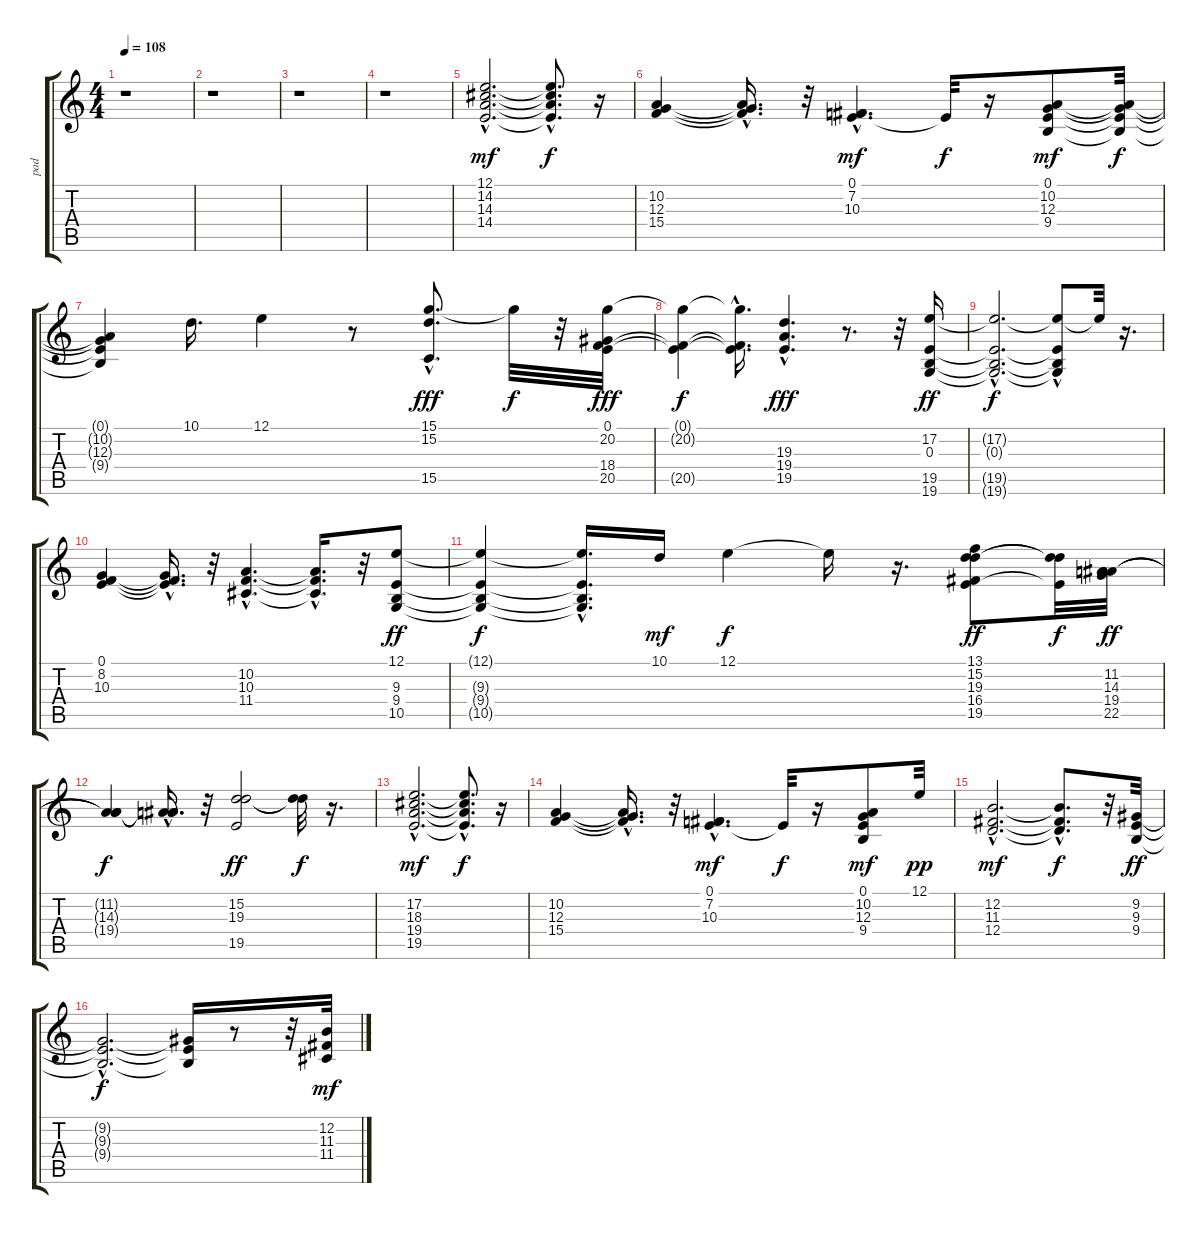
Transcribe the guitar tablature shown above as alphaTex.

\track ("pad" "pad") {instrument pad2warm}
\staff {score tabs}
\tuning (E4 B3 G3 D3 A2 E2) {hide}
\ts (4 4)
\tempo 108
\clef g2
\ks c
r.1{dy f} |
r.1 |
r.1 |
r.1 |
(12.1{hac} 14.2{hac} 14.3{hac} 14.4{hac}).2{d dy mf volume 14 instrument pad2warm} (12.1{t} 14.2{t} 14.3{hac t} 14.4{t}).8{d dy f} r.16 |
(10.2 12.3 15.4).4 (10.2{hac t} 12.3{t} 15.4{hac t}).16{d} r.32 (0.1{hac} 7.2{hac} 10.3{hac}).4{d dy mf} 0.1{t}.32{dy f} r.16 (0.1 10.2 12.3 9.4).8{dy mf} (0.1{t} 10.2{t} 12.3{t} 9.4{t}).32{dy f} |
(0.1{t} 10.2{t} 12.3{t} 9.4{t}).4 10.1.16{d volume 14 instrument pad2warm} 12.1.4 r.8 (15.1{hac} 15.2{hac} 15.5{hac}).8{d dy fff} 15.1{t}.32{dy f} r.32 (0.1 20.2 18.4 20.5).32{dy fff} |
(0.1{t} 20.2{t} 20.5{t}).4{dy f} (0.1{hac t} 20.2{hac t} 20.5{hac t}).16{d} (19.3{hac} 19.4{hac} 19.5{hac}).4{d dy fff} r.8{d} r.32 (17.2 0.3 19.5 19.6).16{dy ff} |
(17.2{hac t} 0.3{hac t} 19.5{hac t} 19.6{hac t}).2{d dy f} (17.2{t} 0.3{t} 19.5{t} 19.6{hac t}).8 17.2{t}.32 r.16{d} |
(0.1 8.2 10.3).4 (0.1{hac t} 8.2{t} 10.3{hac t}).16{d} r.32 (10.2{hac} 10.3{hac} 11.4{hac}).4{d} (10.2{hac t} 10.3{t} 11.4{t}).16{d} r.32 (12.1 9.3 9.4 10.5).8{dy ff} |
(12.1{t} 9.3{t} 9.4{t} 10.5{t}).4{dy f} (12.1{t} 9.3{hac t} 9.4{hac t} 10.5{hac t}).16{d} 10.1.16{dy mf} 12.1.4{dy f} 12.1{t}.16 r.16{d} (13.1 15.2 19.3 16.4 19.5).8{dy ff} (15.2{t} 19.3{t} 19.5{t}).32{dy f} (11.2 14.3 19.4 22.5).32{dy ff} |
(11.2{t} 14.3{t} 19.4{t}).4{dy f} (11.2{hac t} 14.3{hac t} 19.4{hac t}).16{d} r.32 (15.2 19.3 19.5).2{dy ff} (15.2{t} 19.3{t}).32{dy f} r.16{d} |
(17.2{hac} 18.3{hac} 19.4{hac} 19.5{hac}).2{d dy mf volume 14 instrument pad2warm} (17.2{t} 18.3{t} 19.4{hac t} 19.5{t}).8{d dy f} r.16 |
(10.2 12.3 15.4).4 (10.2{hac t} 12.3{t} 15.4{hac t}).16{d} r.32 (0.1{hac} 7.2{hac} 10.3{hac}).4{d dy mf} 0.1{t}.32{dy f} r.16 (0.1 10.2 12.3 9.4).8{dy mf} 12.1.32{dy pp} |
(12.2{hac} 11.3{hac} 12.4{hac}).2{d dy mf volume 14 instrument pad2warm} (12.2{hac t} 11.3{t} 12.4{t}).8{d dy f} r.32 (9.2 9.3 9.4).32{dy ff} |
(9.2{hac t} 9.3{hac t} 9.4{hac t}).2{d dy f} (9.2{t} 9.3{t} 9.4{t}).16 r.8 r.32 (12.2 11.3 11.4).32{dy mf}
